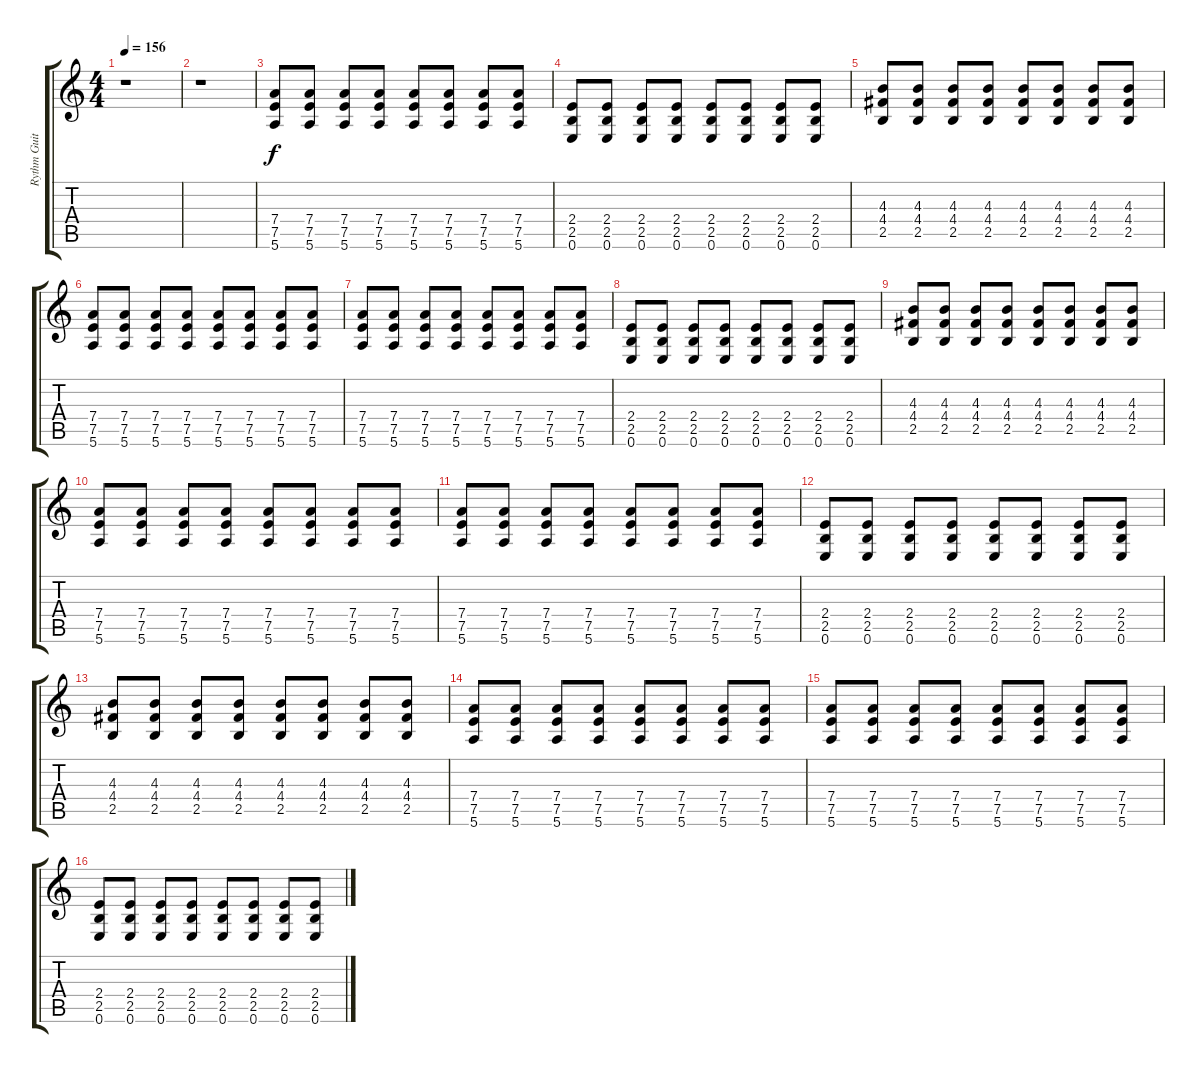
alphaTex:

\track ("Rythm Guitar" "Rythm Guit") {instrument overdrivenguitar}
\staff {score tabs}
\tuning (E4 B3 G3 D3 A2 E2) {hide}
\ts (4 4)
\tempo 156
\clef g2
\ks c
r.1{dy f} |
r.1 |
(7.4 7.5 5.6).8 (7.4 7.5 5.6).8 (7.4 7.5 5.6).8 (7.4 7.5 5.6).8 (7.4 7.5 5.6).8 (7.4 7.5 5.6).8 (7.4 7.5 5.6).8 (7.4 7.5 5.6).8 |
(2.4 2.5 0.6).8 (2.4 2.5 0.6).8 (2.4 2.5 0.6).8 (2.4 2.5 0.6).8 (2.4 2.5 0.6).8 (2.4 2.5 0.6).8 (2.4 2.5 0.6).8 (2.4 2.5 0.6).8 |
(4.3 4.4 2.5).8 (4.3 4.4 2.5).8 (4.3 4.4 2.5).8 (4.3 4.4 2.5).8 (4.3 4.4 2.5).8 (4.3 4.4 2.5).8 (4.3 4.4 2.5).8 (4.3 4.4 2.5).8 |
(7.4 7.5 5.6).8 (7.4 7.5 5.6).8 (7.4 7.5 5.6).8 (7.4 7.5 5.6).8 (7.4 7.5 5.6).8 (7.4 7.5 5.6).8 (7.4 7.5 5.6).8 (7.4 7.5 5.6).8 |
(7.4 7.5 5.6).8 (7.4 7.5 5.6).8 (7.4 7.5 5.6).8 (7.4 7.5 5.6).8 (7.4 7.5 5.6).8 (7.4 7.5 5.6).8 (7.4 7.5 5.6).8 (7.4 7.5 5.6).8 |
(2.4 2.5 0.6).8 (2.4 2.5 0.6).8 (2.4 2.5 0.6).8 (2.4 2.5 0.6).8 (2.4 2.5 0.6).8 (2.4 2.5 0.6).8 (2.4 2.5 0.6).8 (2.4 2.5 0.6).8 |
(4.3 4.4 2.5).8 (4.3 4.4 2.5).8 (4.3 4.4 2.5).8 (4.3 4.4 2.5).8 (4.3 4.4 2.5).8 (4.3 4.4 2.5).8 (4.3 4.4 2.5).8 (4.3 4.4 2.5).8 |
(7.4 7.5 5.6).8 (7.4 7.5 5.6).8 (7.4 7.5 5.6).8 (7.4 7.5 5.6).8 (7.4 7.5 5.6).8 (7.4 7.5 5.6).8 (7.4 7.5 5.6).8 (7.4 7.5 5.6).8 |
(7.4 7.5 5.6).8 (7.4 7.5 5.6).8 (7.4 7.5 5.6).8 (7.4 7.5 5.6).8 (7.4 7.5 5.6).8 (7.4 7.5 5.6).8 (7.4 7.5 5.6).8 (7.4 7.5 5.6).8 |
(2.4 2.5 0.6).8 (2.4 2.5 0.6).8 (2.4 2.5 0.6).8 (2.4 2.5 0.6).8 (2.4 2.5 0.6).8 (2.4 2.5 0.6).8 (2.4 2.5 0.6).8 (2.4 2.5 0.6).8 |
(4.3 4.4 2.5).8 (4.3 4.4 2.5).8 (4.3 4.4 2.5).8 (4.3 4.4 2.5).8 (4.3 4.4 2.5).8 (4.3 4.4 2.5).8 (4.3 4.4 2.5).8 (4.3 4.4 2.5).8 |
(7.4 7.5 5.6).8 (7.4 7.5 5.6).8 (7.4 7.5 5.6).8 (7.4 7.5 5.6).8 (7.4 7.5 5.6).8 (7.4 7.5 5.6).8 (7.4 7.5 5.6).8 (7.4 7.5 5.6).8 |
(7.4 7.5 5.6).8 (7.4 7.5 5.6).8 (7.4 7.5 5.6).8 (7.4 7.5 5.6).8 (7.4 7.5 5.6).8 (7.4 7.5 5.6).8 (7.4 7.5 5.6).8 (7.4 7.5 5.6).8 |
(2.4 2.5 0.6).8 (2.4 2.5 0.6).8 (2.4 2.5 0.6).8 (2.4 2.5 0.6).8 (2.4 2.5 0.6).8 (2.4 2.5 0.6).8 (2.4 2.5 0.6).8 (2.4 2.5 0.6).8
